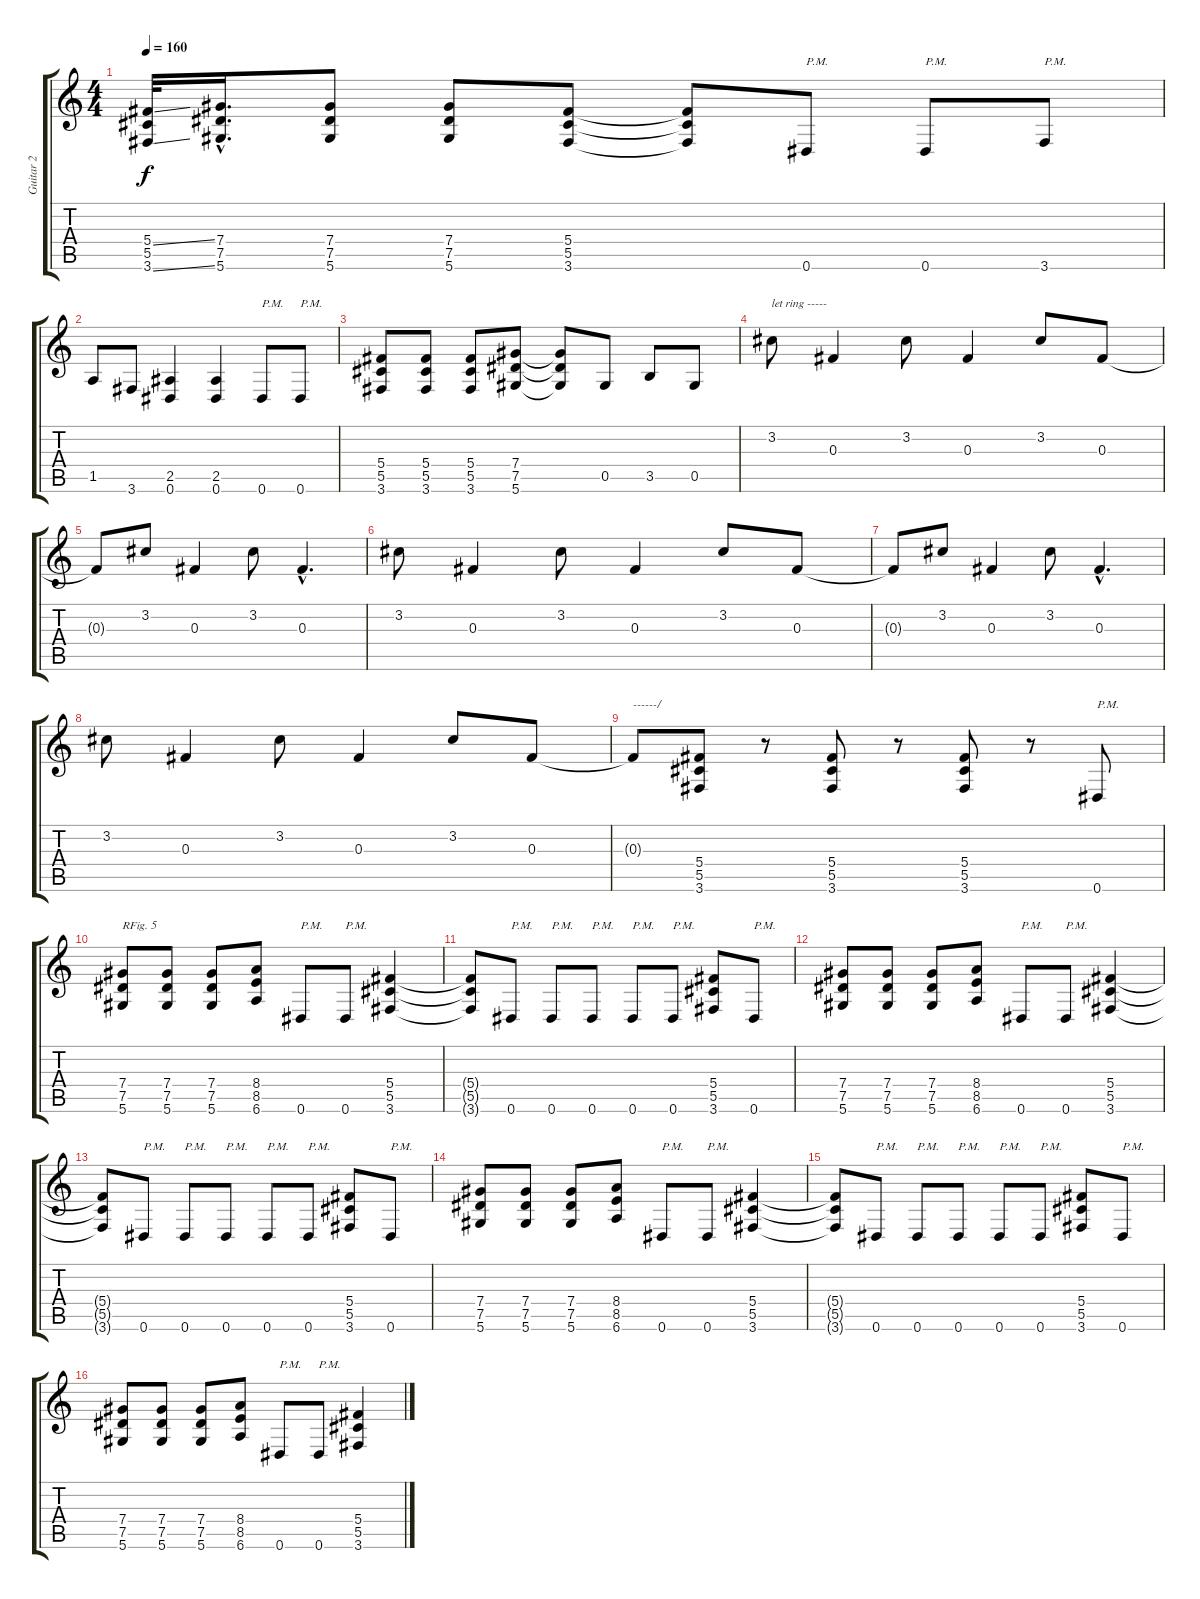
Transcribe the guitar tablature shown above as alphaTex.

\track ("Guitar 2" "Guitar 2") {instrument distortionguitar}
\staff {score tabs}
\tuning (Eb4 Bb3 Gb3 Db3 Ab2 Eb2) {hide}
\ts (4 4)
\tempo 160
\clef g2
\ks c
(5.4{ss} 5.5 3.6{ss}).32{dy f} (7.4{hac} 7.5{hac} 5.6{hac}).16{d} (7.4 7.5 5.6).8 (7.4 7.5 5.6).8 (5.4 5.5 3.6).8 (5.4{t} 5.5{t} 3.6{t}).8 0.6.8{txt "P.M."} 0.6.8{txt "P.M."} 3.6.8{txt "P.M."} |
1.5.8 3.6.8 (2.5 0.6).4 (2.5 0.6).4 0.6.8{txt "P.M."} 0.6.8{txt "P.M."} |
(5.4 5.5 3.6).8 (5.4 5.5 3.6).8 (5.4 5.5 3.6).8 (7.4 7.5 5.6).8 (7.4{t} 7.5{t} 5.6{t}).8 0.5.8 3.5.8 0.5.8 |
3.2.8{txt "let ring -----"} 0.3.4 3.2.8 0.3.4 3.2.8 0.3.8 |
0.3{t}.8 3.2.8 0.3.4 3.2.8 0.3{hac}.4{d} |
3.2.8 0.3.4 3.2.8 0.3.4 3.2.8 0.3.8 |
0.3{t}.8 3.2.8 0.3.4 3.2.8 0.3{hac}.4{d} |
3.2.8 0.3.4 3.2.8 0.3.4 3.2.8 0.3.8 |
0.3{t}.8{txt "------/"} (5.4 5.5 3.6).8 r.8 (5.4 5.5 3.6).8 r.8 (5.4 5.5 3.6).8 r.8 0.6.8{txt "P.M."} |
(7.4 7.5 5.6).8{txt "RFig. 5"} (7.4 7.5 5.6).8 (7.4 7.5 5.6).8 (8.4 8.5 6.6).8 0.6.8{txt "P.M."} 0.6.8{txt "P.M."} (5.4 5.5 3.6).4 |
(5.4{t} 5.5{t} 3.6{t}).8 0.6.8{txt "P.M."} 0.6.8{txt "P.M."} 0.6.8{txt "P.M."} 0.6.8{txt "P.M."} 0.6.8{txt "P.M."} (5.4 5.5 3.6).8 0.6.8{txt "P.M."} |
(7.4 7.5 5.6).8 (7.4 7.5 5.6).8 (7.4 7.5 5.6).8 (8.4 8.5 6.6).8 0.6.8{txt "P.M."} 0.6.8{txt "P.M."} (5.4 5.5 3.6).4 |
(5.4{t} 5.5{t} 3.6{t}).8 0.6.8{txt "P.M."} 0.6.8{txt "P.M."} 0.6.8{txt "P.M."} 0.6.8{txt "P.M."} 0.6.8{txt "P.M."} (5.4 5.5 3.6).8 0.6.8{txt "P.M."} |
(7.4 7.5 5.6).8 (7.4 7.5 5.6).8 (7.4 7.5 5.6).8 (8.4 8.5 6.6).8 0.6.8{txt "P.M."} 0.6.8{txt "P.M."} (5.4 5.5 3.6).4 |
(5.4{t} 5.5{t} 3.6{t}).8 0.6.8{txt "P.M."} 0.6.8{txt "P.M."} 0.6.8{txt "P.M."} 0.6.8{txt "P.M."} 0.6.8{txt "P.M."} (5.4 5.5 3.6).8 0.6.8{txt "P.M."} |
(7.4 7.5 5.6).8 (7.4 7.5 5.6).8 (7.4 7.5 5.6).8 (8.4 8.5 6.6).8 0.6.8{txt "P.M."} 0.6.8{txt "P.M."} (5.4 5.5 3.6).4
